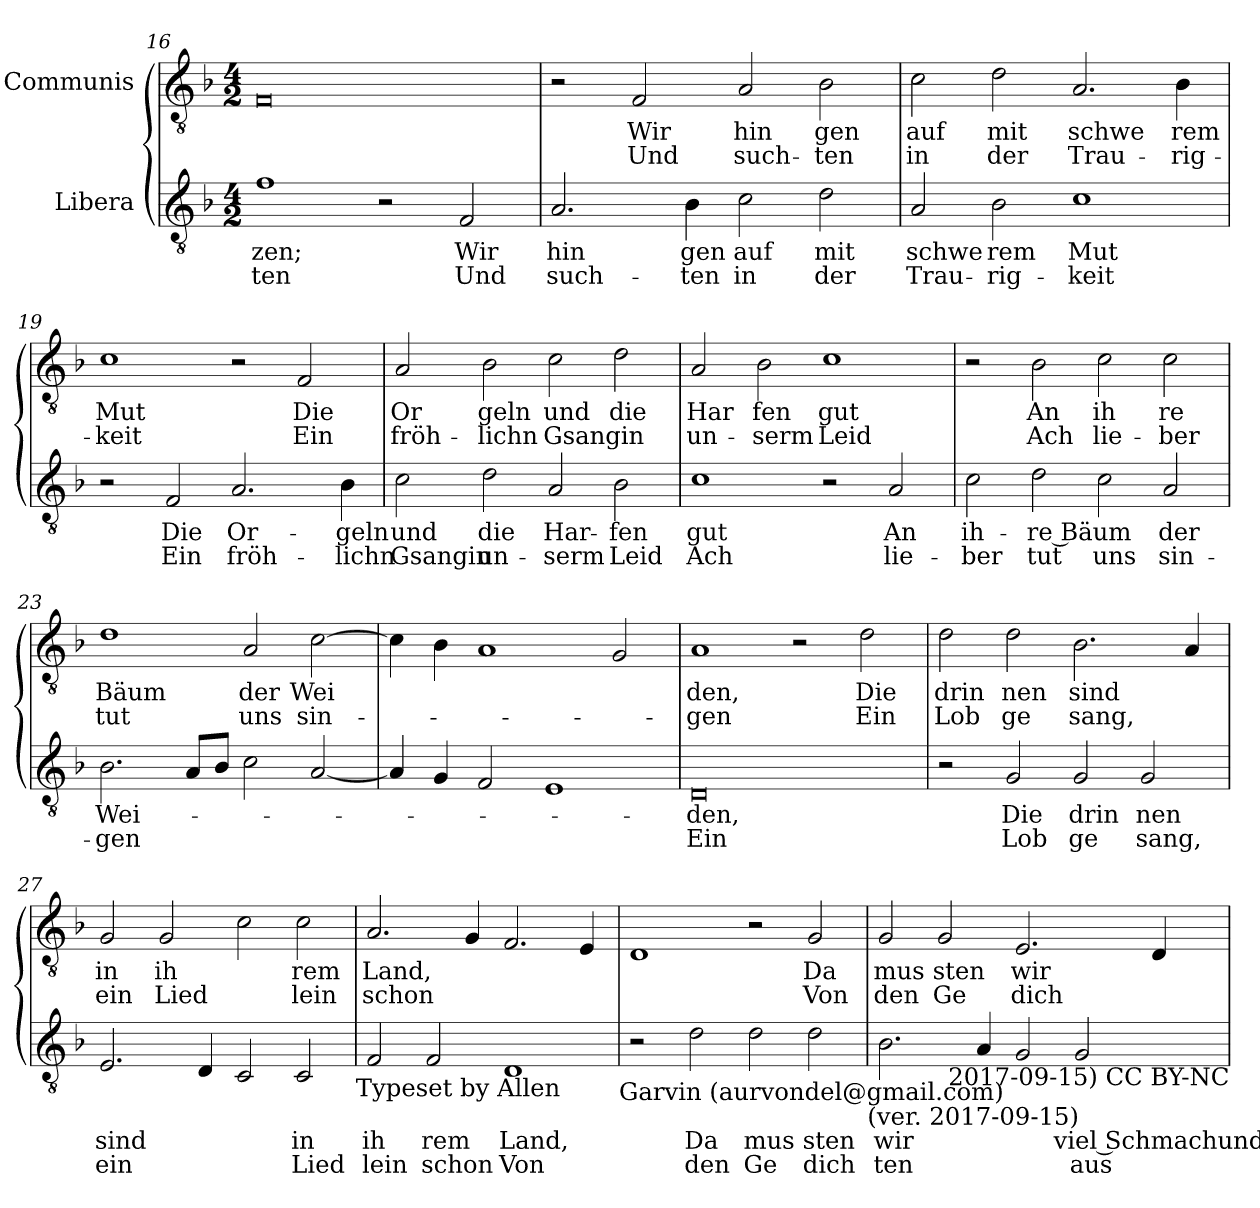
**kern	**text	**text	**kern	**text	**text
*part2	*part2	*part2	*part1	*part1	*part1
*staff2	*staff2	*staff2	*staff1	*staff1	*staff1
*I"Libera	*	*	*I"Communis	*	*
*clefGv2	*	*	*clefGv2	*	*
*k[b-]	*	*	*k[b-]	*	*
*F:	*	*	*F:	*	*
*M4/2	*	*	*M4/2	*	*
=16	=16	=16	=16	=16	=16
!	!LO:LY:b	!LO:LY:b	!	!	!
1f	zen;	-ten	0F	.	.
2r	.	.	.	.	.
!	!LO:LY:b	!LO:LY:b	!	!	!
2F/	Wir	Und	.	.	.
=17	=17	=17	=17	=17	=17
!	!LO:LY:b	!LO:LY:b	!	!	!
2.A/	hin	such-	2r	.	.
!	!	!	!	!LO:LY:b	!LO:LY:b
.	.	.	2F/	Wir	Und
!	!LO:LY:b	!LO:LY:b	!	!	!
4B-\	gen	-ten	.	.	.
!	!LO:LY:b	!LO:LY:b	!	!LO:LY:b	!LO:LY:b
2c\	auf	in	2A/	hin	such-
!	!LO:LY:b	!LO:LY:b	!	!LO:LY:b	!LO:LY:b
2d\	mit	der	2B-\	gen	-ten
=18	=18	=18	=18	=18	=18
!	!LO:LY:b	!LO:LY:b	!	!LO:LY:b	!LO:LY:b
2A/	schwe	Trau-	2c\	auf	in
!	!LO:LY:b	!LO:LY:b	!	!LO:LY:b	!LO:LY:b
2B-\	rem	-rig-	2d\	mit	der
!	!LO:LY:b	!LO:LY:b	!	!LO:LY:b	!LO:LY:b
1c	Mut	-keit	2.A/	schwe	Trau-
!	!	!	!	!LO:LY:b	!LO:LY:b
.	.	.	4B-\	rem	-rig-
!!LO:LB:g=z
=19	=19	=19	=19	=19	=19
!	!	!	!	!LO:LY:b	!LO:LY:b
2r	.	.	1c	Mut	-keit
!	!LO:LY:b	!LO:LY:b	!	!	!
2F/	Die	Ein	.	.	.
!	!LO:LY:b	!LO:LY:b	!	!	!
2.A/	Or-	fröh-	2r	.	.
!	!	!	!	!LO:LY:b	!LO:LY:b
.	.	.	2F/	Die	Ein
!	!LO:LY:b	!LO:LY:b	!	!	!
4B-\	-geln	-lichn	.	.	.
=20	=20	=20	=20	=20	=20
!	!LO:LY:b	!LO:LY:b	!	!LO:LY:b	!LO:LY:b
2c\	und	Gsangin	2A/	Or	fröh-
!	!LO:LY:b	!LO:LY:b	!	!LO:LY:b	!LO:LY:b
2d\	die	un-	2B-\	geln	-lichn
!	!LO:LY:b	!LO:LY:b	!	!LO:LY:b	!LO:LY:b
2A/	Har-	-serm	2c\	und	Gsangin
!	!LO:LY:b	!LO:LY:b	!	!LO:LY:b	!
2B-\	-fen	Leid	2d\	die	.
=21	=21	=21	=21	=21	=21
!	!LO:LY:b	!LO:LY:b	!	!LO:LY:b	!LO:LY:b
1c	gut	Ach	2A/	Har	un-
!	!	!	!	!LO:LY:b	!LO:LY:b
.	.	.	2B-\	fen	-serm
!	!	!	!	!LO:LY:b	!LO:LY:b
2r	.	.	1c	gut	Leid
!	!LO:LY:b	!LO:LY:b	!	!	!
2A/	An	lie-	.	.	.
=22	=22	=22	=22	=22	=22
!	!LO:LY:b	!LO:LY:b	!	!	!
2c\	ih-	-ber	2r	.	.
!	!LO:LY:b	!LO:LY:b	!	!LO:LY:b	!LO:LY:b
2d\	-re Bäum	tut	2B-\	An	Ach
!	!	!LO:LY:b	!	!LO:LY:b	!LO:LY:b
2c\	.	uns	2c\	ih	lie-
!	!LO:LY:b	!LO:LY:b	!	!LO:LY:b	!LO:LY:b
2A/	der	sin-	2c\	re	-ber
=23	=23	=23	=23	=23	=23
!	!LO:LY:b	!LO:LY:b	!	!LO:LY:b	!LO:LY:b
2.B-\	Wei-	-gen	1d	Bäum	tut
8A/L	.	.	.	.	.
8B-/J	.	.	.	.	.
!	!	!	!	!LO:LY:b	!LO:LY:b
2c\	.	.	2A/	der	uns
!	!	!	!	!LO:LY:b	!LO:LY:b
[<2A/	.	.	[>2c\	Wei	sin-
=24	=24	=24	=24	=24	=24
4A/]	.	.	4c\]	.	.
4G/	.	.	4B-\	.	.
2F/	.	.	1A	.	.
1E	.	.	.	.	.
.	.	.	2G/	.	.
=25	=25	=25	=25	=25	=25
!	!LO:LY:b	!LO:LY:b	!	!LO:LY:b	!LO:LY:b
0D	-den,	Ein	1A	den,	-gen
.	.	.	2r	.	.
!	!	!	!	!LO:LY:b	!LO:LY:b
.	.	.	2d\	Die	Ein
!!LO:LB:g=z
=26	=26	=26	=26	=26	=26
!	!	!	!	!LO:LY:b	!LO:LY:b
2r	.	.	2d\	drin	Lob
!	!LO:LY:b	!LO:LY:b	!	!LO:LY:b	!LO:LY:b
2G/	Die	Lob	2d\	nen	ge
!	!LO:LY:b	!LO:LY:b	!	!LO:LY:b	!LO:LY:b
2G/	drin	ge	2.B-\	sind	sang,
!	!LO:LY:b	!LO:LY:b	!	!	!
2G/	nen	sang,	.	.	.
.	.	.	4A/	.	.
=27	=27	=27	=27	=27	=27
!	!LO:LY:b	!LO:LY:b	!	!LO:LY:b	!LO:LY:b
2.E/	sind	ein	2G/	in	ein
!	!	!	!	!LO:LY:b	!LO:LY:b
.	.	.	2G/	ih	Lied
4D/	.	.	.	.	.
2C/	.	.	2c\	.	.
!	!LO:LY:b	!LO:LY:b	!	!LO:LY:b	!LO:LY:b
2C/	in	Lied	2c\	rem	lein
!LO:TX:b:t=Typeset by Allen	!	!	!	!	!
=28	=28	=28	=28	=28	=28
!	!LO:LY:b	!LO:LY:b	!	!LO:LY:b	!LO:LY:b
2F/	ih	lein	2.A/	Land,	schon
!	!LO:LY:b	!LO:LY:b	!	!	!
2F/	rem	schon	.	.	.
.	.	.	4G/	.	.
!	!LO:LY:b	!LO:LY:b	!	!	!
1D	Land,	Von	2.F/	.	.
.	.	.	4E/	.	.
!LO:TX:b:t=Garvin (aurvondel@gmail.com)	!	!	!	!	!
=29	=29	=29	=29	=29	=29
2r	.	.	1D	.	.
!	!LO:LY:b	!LO:LY:b	!	!	!
2d\	Da	den	.	.	.
!	!LO:LY:b	!LO:LY:b	!	!	!
2d\	mus	Ge	2r	.	.
!	!LO:LY:b	!LO:LY:b	!	!LO:LY:b	!LO:LY:b
2d\	sten	dich	2G/	Da	Von
!LO:TX:b:t=(ver. 2017-09-15)	!	!	!	!	!
=30	=30	=30	=30	=30	=30
!	!LO:LY:b	!LO:LY:b	!	!LO:LY:b	!LO:LY:b
2.B-\	wir	ten	2G/	mus	den
!	!	!	!	!LO:LY:b	!LO:LY:b
.	.	.	2G/	sten	Ge
4A/	.	.	.	.	.
!	!	!	!	!LO:LY:b	!LO:LY:b
2G/	.	.	2.E/	wir	dich
!	!LO:LY:b	!LO:LY:b	!	!	!
2G/	viel Schmachund	aus	.	.	.
.	.	.	4D/	.	.
!LO:TX:b:t=2017-09-15) CC BY-NC	!	!	!	!	!
=	=	=	=	=	=
*-	*-	*-	*-	*-	*-
